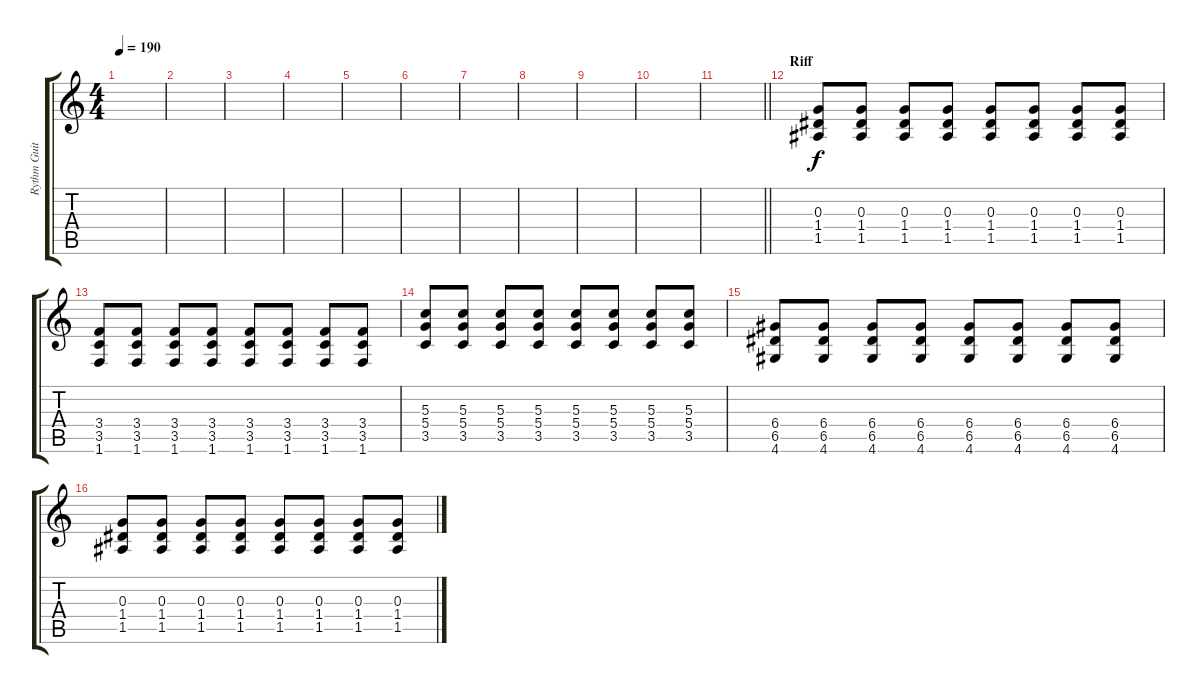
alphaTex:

\track ("Rythm Guitar A" "Rythm Guit") {instrument overdrivenguitar}
\staff {score tabs}
\tuning (E4 B3 G3 D3 A2 E2) {hide}
\ts (4 4)
\tempo 190
\clef g2
\ks c
|
|
|
|
|
|
|
|
|
|
\barLineRight lightlight
|
\section ("" "Riff")
(0.3 1.4 1.5).8 (0.3 1.4 1.5).8 (0.3 1.4 1.5).8 (0.3 1.4 1.5).8 (0.3 1.4 1.5).8 (0.3 1.4 1.5).8 (0.3 1.4 1.5).8 (0.3 1.4 1.5).8 |
(3.4 3.5 1.6).8 (3.4 3.5 1.6).8 (3.4 3.5 1.6).8 (3.4 3.5 1.6).8 (3.4 3.5 1.6).8 (3.4 3.5 1.6).8 (3.4 3.5 1.6).8 (3.4 3.5 1.6).8 |
(5.3 5.4 3.5).8 (5.3 5.4 3.5).8 (5.3 5.4 3.5).8 (5.3 5.4 3.5).8 (5.3 5.4 3.5).8 (5.3 5.4 3.5).8 (5.3 5.4 3.5).8 (5.3 5.4 3.5).8 |
(6.4 6.5 4.6).8 (6.4 6.5 4.6).8 (6.4 6.5 4.6).8 (6.4 6.5 4.6).8 (6.4 6.5 4.6).8 (6.4 6.5 4.6).8 (6.4 6.5 4.6).8 (6.4 6.5 4.6).8 |
(0.3 1.4 1.5).8 (0.3 1.4 1.5).8 (0.3 1.4 1.5).8 (0.3 1.4 1.5).8 (0.3 1.4 1.5).8 (0.3 1.4 1.5).8 (0.3 1.4 1.5).8 (0.3 1.4 1.5).8
